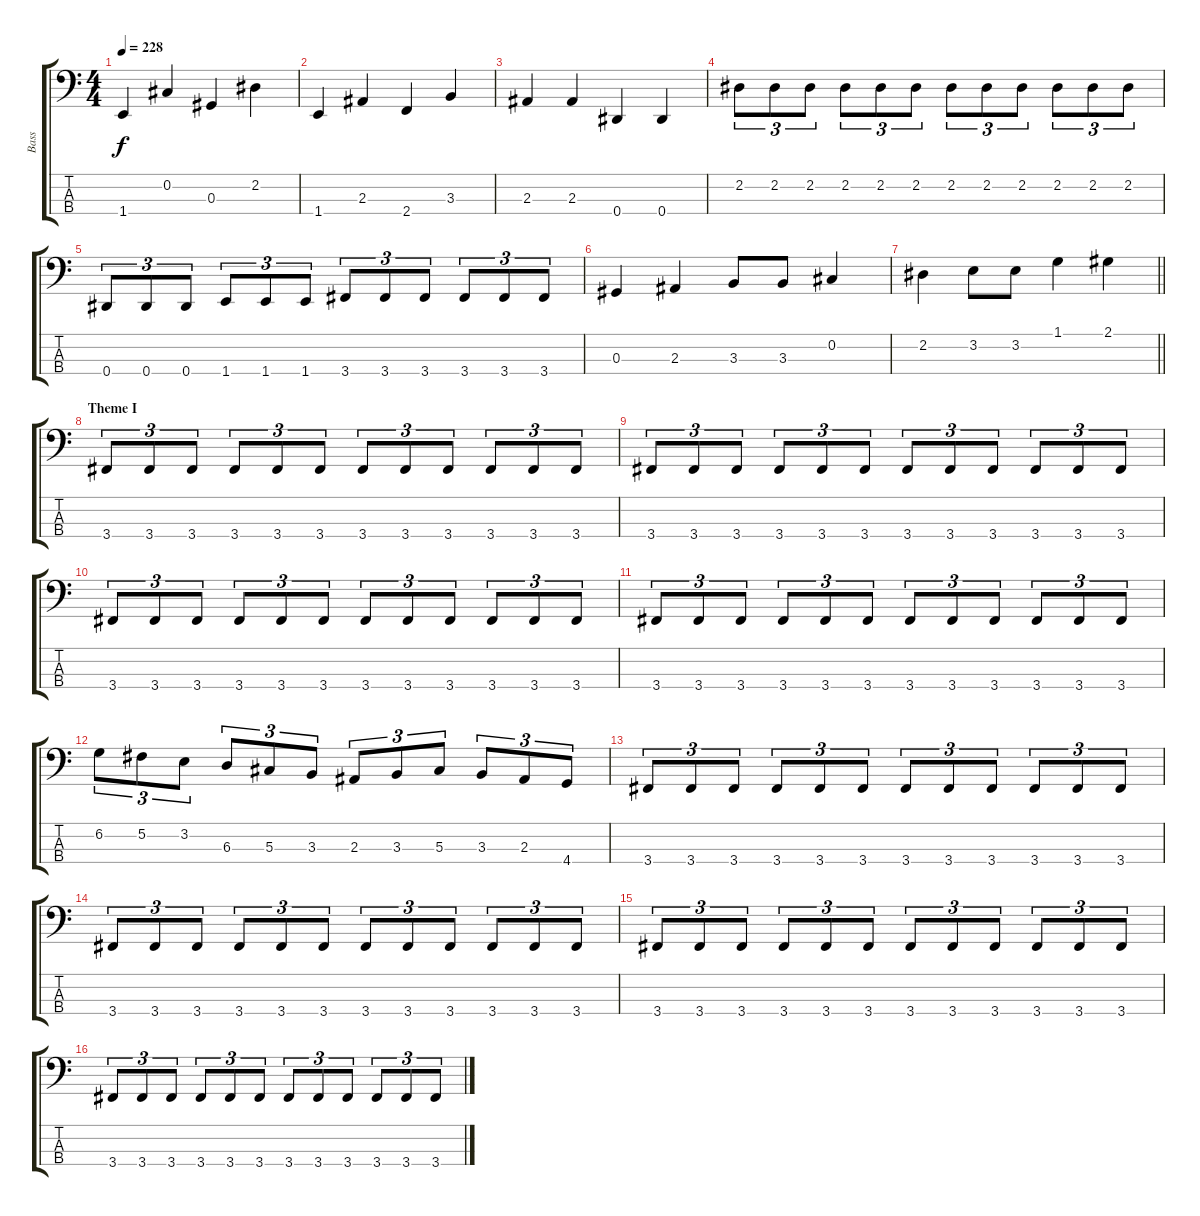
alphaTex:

\track ("Bass" "Bass") {instrument fretlessbass}
\staff {score tabs}
\tuning (Gb2 Db2 Ab1 Eb1) {hide}
\ts (4 4)
\tempo 228
\clef f4
\ks c
1.4.4{dy f} 0.2.4 0.3.4 2.2.4 |
1.4.4 2.3.4 2.4.4 3.3.4 |
2.3.4 2.3.4 0.4.4 0.4.4 |
2.2.8{tu (3 2)} 2.2.8{tu (3 2)} 2.2.8{tu (3 2)} 2.2.8{tu (3 2)} 2.2.8{tu (3 2)} 2.2.8{tu (3 2)} 2.2.8{tu (3 2)} 2.2.8{tu (3 2)} 2.2.8{tu (3 2)} 2.2.8{tu (3 2)} 2.2.8{tu (3 2)} 2.2.8{tu (3 2)} |
0.4.8{tu (3 2)} 0.4.8{tu (3 2)} 0.4.8{tu (3 2)} 1.4.8{tu (3 2)} 1.4.8{tu (3 2)} 1.4.8{tu (3 2)} 3.4.8{tu (3 2)} 3.4.8{tu (3 2)} 3.4.8{tu (3 2)} 3.4.8{tu (3 2)} 3.4.8{tu (3 2)} 3.4.8{tu (3 2)} |
0.3.4 2.3.4 3.3.8 3.3.8 0.2.4 |
\barLineRight lightlight
2.2.4 3.2.8 3.2.8 1.1.4 2.1.4 |
\section ("" "Theme I")
3.4.8{tu (3 2)} 3.4.8{tu (3 2)} 3.4.8{tu (3 2)} 3.4.8{tu (3 2)} 3.4.8{tu (3 2)} 3.4.8{tu (3 2)} 3.4.8{tu (3 2)} 3.4.8{tu (3 2)} 3.4.8{tu (3 2)} 3.4.8{tu (3 2)} 3.4.8{tu (3 2)} 3.4.8{tu (3 2)} |
3.4.8{tu (3 2)} 3.4.8{tu (3 2)} 3.4.8{tu (3 2)} 3.4.8{tu (3 2)} 3.4.8{tu (3 2)} 3.4.8{tu (3 2)} 3.4.8{tu (3 2)} 3.4.8{tu (3 2)} 3.4.8{tu (3 2)} 3.4.8{tu (3 2)} 3.4.8{tu (3 2)} 3.4.8{tu (3 2)} |
3.4.8{tu (3 2)} 3.4.8{tu (3 2)} 3.4.8{tu (3 2)} 3.4.8{tu (3 2)} 3.4.8{tu (3 2)} 3.4.8{tu (3 2)} 3.4.8{tu (3 2)} 3.4.8{tu (3 2)} 3.4.8{tu (3 2)} 3.4.8{tu (3 2)} 3.4.8{tu (3 2)} 3.4.8{tu (3 2)} |
3.4.8{tu (3 2)} 3.4.8{tu (3 2)} 3.4.8{tu (3 2)} 3.4.8{tu (3 2)} 3.4.8{tu (3 2)} 3.4.8{tu (3 2)} 3.4.8{tu (3 2)} 3.4.8{tu (3 2)} 3.4.8{tu (3 2)} 3.4.8{tu (3 2)} 3.4.8{tu (3 2)} 3.4.8{tu (3 2)} |
6.2.8{tu (3 2)} 5.2.8{tu (3 2)} 3.2.8{tu (3 2)} 6.3.8{tu (3 2)} 5.3.8{tu (3 2)} 3.3.8{tu (3 2)} 2.3.8{tu (3 2)} 3.3.8{tu (3 2)} 5.3.8{tu (3 2)} 3.3.8{tu (3 2)} 2.3.8{tu (3 2)} 4.4.8{tu (3 2)} |
3.4.8{tu (3 2)} 3.4.8{tu (3 2)} 3.4.8{tu (3 2)} 3.4.8{tu (3 2)} 3.4.8{tu (3 2)} 3.4.8{tu (3 2)} 3.4.8{tu (3 2)} 3.4.8{tu (3 2)} 3.4.8{tu (3 2)} 3.4.8{tu (3 2)} 3.4.8{tu (3 2)} 3.4.8{tu (3 2)} |
3.4.8{tu (3 2)} 3.4.8{tu (3 2)} 3.4.8{tu (3 2)} 3.4.8{tu (3 2)} 3.4.8{tu (3 2)} 3.4.8{tu (3 2)} 3.4.8{tu (3 2)} 3.4.8{tu (3 2)} 3.4.8{tu (3 2)} 3.4.8{tu (3 2)} 3.4.8{tu (3 2)} 3.4.8{tu (3 2)} |
3.4.8{tu (3 2)} 3.4.8{tu (3 2)} 3.4.8{tu (3 2)} 3.4.8{tu (3 2)} 3.4.8{tu (3 2)} 3.4.8{tu (3 2)} 3.4.8{tu (3 2)} 3.4.8{tu (3 2)} 3.4.8{tu (3 2)} 3.4.8{tu (3 2)} 3.4.8{tu (3 2)} 3.4.8{tu (3 2)} |
3.4.8{tu (3 2)} 3.4.8{tu (3 2)} 3.4.8{tu (3 2)} 3.4.8{tu (3 2)} 3.4.8{tu (3 2)} 3.4.8{tu (3 2)} 3.4.8{tu (3 2)} 3.4.8{tu (3 2)} 3.4.8{tu (3 2)} 3.4.8{tu (3 2)} 3.4.8{tu (3 2)} 3.4.8{tu (3 2)}
